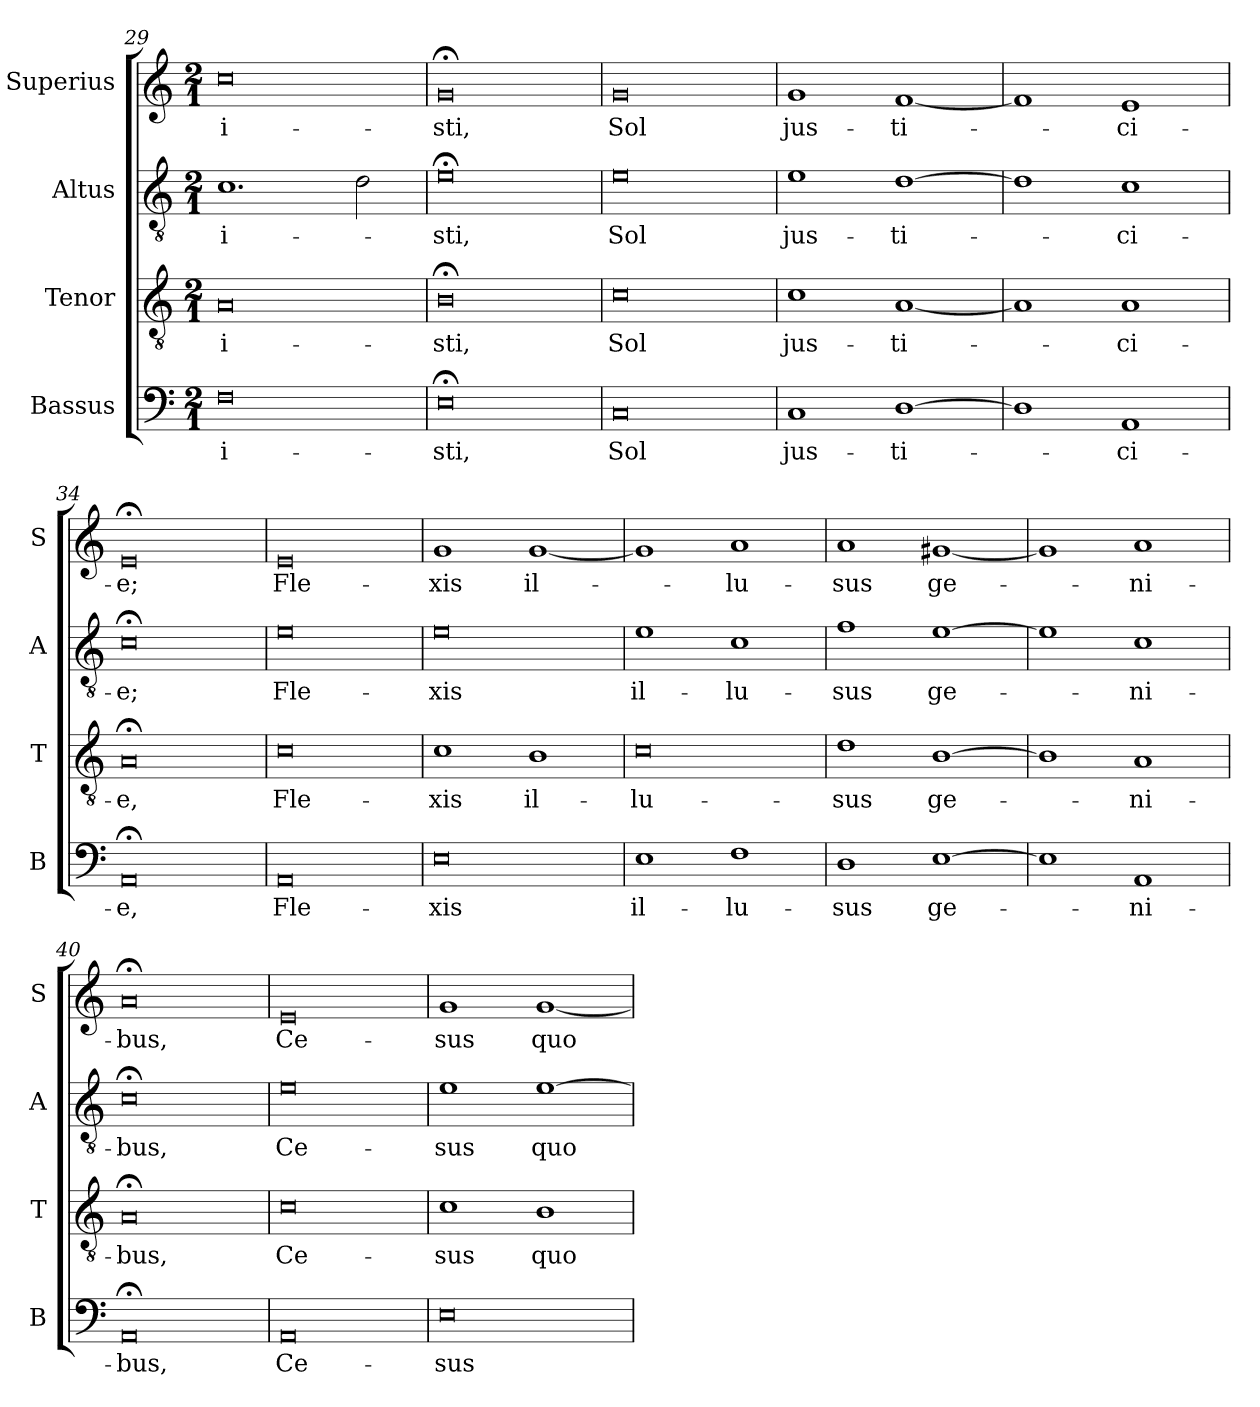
**kern	**text	**kern	**text	**kern	**text	**kern	**text
*part4	*part4	*part3	*part3	*part2	*part2	*part1	*part1
*staff4	*staff4	*staff3	*staff3	*staff2	*staff2	*staff1	*staff1
*I"Bassus	*	*I"Tenor	*	*I"Altus	*	*I"Superius	*
*I'B	*	*I'T	*	*I'A	*	*I'S	*
*clefF4	*	*clefGv2	*	*clefGv2	*	*clefG2	*
*k[]	*	*k[]	*	*k[]	*	*k[]	*
*M2/1	*	*M2/1	*	*M2/1	*	*M2/1	*
=29	=29	=29	=29	=29	=29	=29	=29
0F	-i-	0A	-i-	1.c	-i-	0cc	-i-
.	.	.	.	2d\	.	.	.
=30	=30	=30	=30	=30	=30	=30	=30
0E;<	-sti,	0B;<	-sti,	0e;<	-sti,	0g;<	-sti,
=31	=31	=31	=31	=31	=31	=31	=31
0C	Sol	0c	Sol	0e	Sol	0g	Sol
=32	=32	=32	=32	=32	=32	=32	=32
1C	jus-	1c	jus-	1e	jus-	1g	jus-
[1D	-ti-	[1A	-ti-	[1d	-ti-	[1f	-ti-
=33	=33	=33	=33	=33	=33	=33	=33
1D]	.	1A]	.	1d]	.	1f]	.
1AA	-ci-	1A	-ci-	1c	-ci-	1e	-ci-
=34	=34	=34	=34	=34	=34	=34	=34
0AA;<	-e,	0A;<	-e,	0c;<	-e;	0e;<	-e;
=35	=35	=35	=35	=35	=35	=35	=35
0AA	Fle-	0c	Fle-	0e	Fle-	0e	Fle-
=36	=36	=36	=36	=36	=36	=36	=36
0E	-xis	1c	-xis	0e	-xis	1g	-xis
.	.	1B	il-	.	.	[1g	il-
=37	=37	=37	=37	=37	=37	=37	=37
1E	il-	0c	-lu-	1e	il-	1g]	.
1F	-lu-	.	.	1c	-lu-	1a	-lu-
=38	=38	=38	=38	=38	=38	=38	=38
1D	-sus	1d	-sus	1f	-sus	1a	-sus
[1E	ge-	[1B	ge-	[1e	ge-	[1g#X	ge-
=39	=39	=39	=39	=39	=39	=39	=39
1E]	.	1B]	.	1e]	.	1g#]	.
1AA	-ni-	1A	-ni-	1c	-ni-	1a	-ni-
=40	=40	=40	=40	=40	=40	=40	=40
0AA;<	-bus,	0A;<	-bus,	0c;<	-bus,	0a;<	-bus,
=41	=41	=41	=41	=41	=41	=41	=41
0AA	Ce-	0c	Ce-	0e	Ce-	0e	Ce-
=42	=42	=42	=42	=42	=42	=42	=42
0E	-sus	1c	-sus	1e	-sus	1g	-sus
.	.	1B	quo-	[1e	quo-	[1g	quo-
=	=	=	=	=	=	=	=
*-	*-	*-	*-	*-	*-	*-	*-
